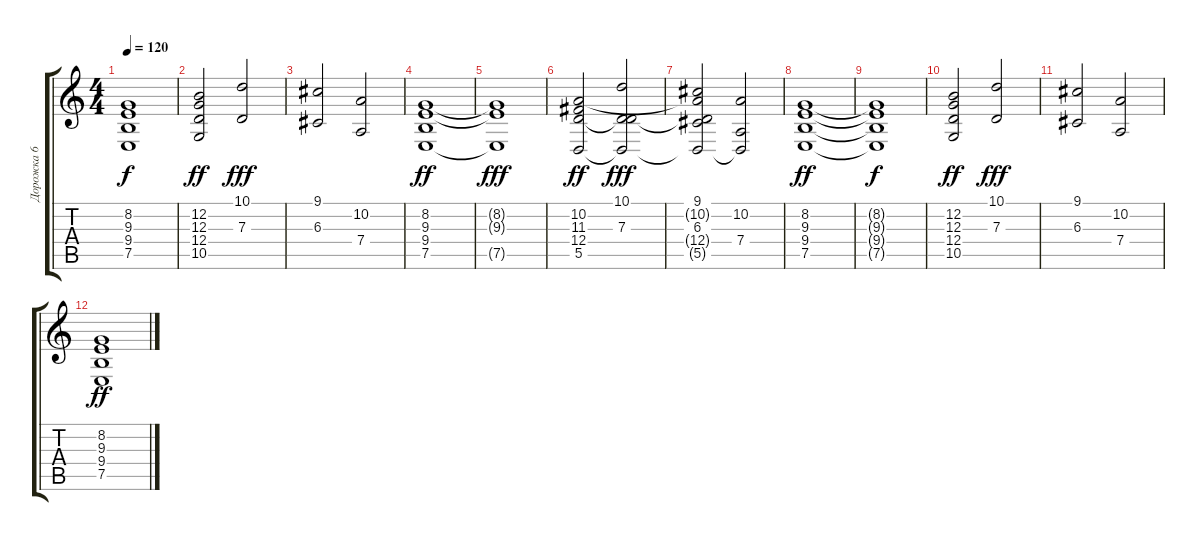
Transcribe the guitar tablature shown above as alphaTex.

\track ("Дорожка 6" "Дорожка 6") {instrument acousticgrandpiano}
\staff {score tabs}
\tuning (E4 B3 G3 D3 A2 E2) {hide}
\ts (4 4)
\tempo 120
\clef g2
\ks c
(8.2{t} 9.3{t} 9.4{t} 7.5{t}).1{dy f} |
(12.2 12.3 12.4 10.5).2{dy ff} (10.1 7.3).2{dy fff} |
(9.1 6.3).2 (10.2 7.4).2 |
(8.2 9.3 9.4 7.5).1{dy ff} |
(8.2{t} 9.3{t} 7.5{t}).1{dy fff} |
(10.2 11.3 12.4 5.5).2{dy ff} (10.1 7.3 12.4{t} 5.5{t}).2{dy fff} |
(9.1 10.2{t} 6.3 12.4{t} 5.5{t}).2 (10.2 7.4 5.5{t}).2 |
(8.2 9.3 9.4 7.5).1{dy ff} |
(8.2{t} 9.3{t} 9.4{t} 7.5{t}).1{dy f} |
(12.2 12.3 12.4 10.5).2{dy ff} (10.1 7.3).2{dy fff} |
(9.1 6.3).2 (10.2 7.4).2 |
(8.2 9.3 9.4 7.5).1{dy ff}
